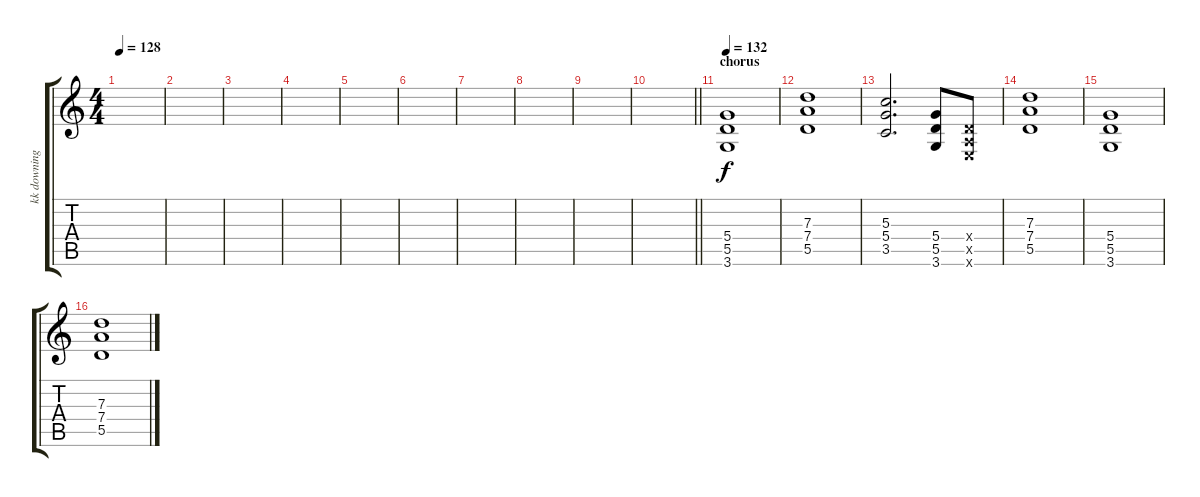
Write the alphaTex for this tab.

\track ("kk downing" "kk downing") {instrument distortionguitar}
\staff {score tabs}
\tuning (E4 B3 G3 D3 A2 E2) {hide}
\ts (4 4)
\tempo 128
\clef g2
\ks c
|
|
|
|
|
|
|
|
|
\barLineRight lightlight
|
\section ("" "chorus")
\tempo 132
(5.4 5.5 3.6).1{instrument distortionguitar} |
(7.3 7.4 5.5).1 |
(5.3 5.4 3.5).2{d} (5.4 5.5 3.6).8 (0.4{x} 0.5{x} 0.6{x}).8 |
(7.3 7.4 5.5).1 |
(5.4 5.5 3.6).1 |
(7.3 7.4 5.5).1
